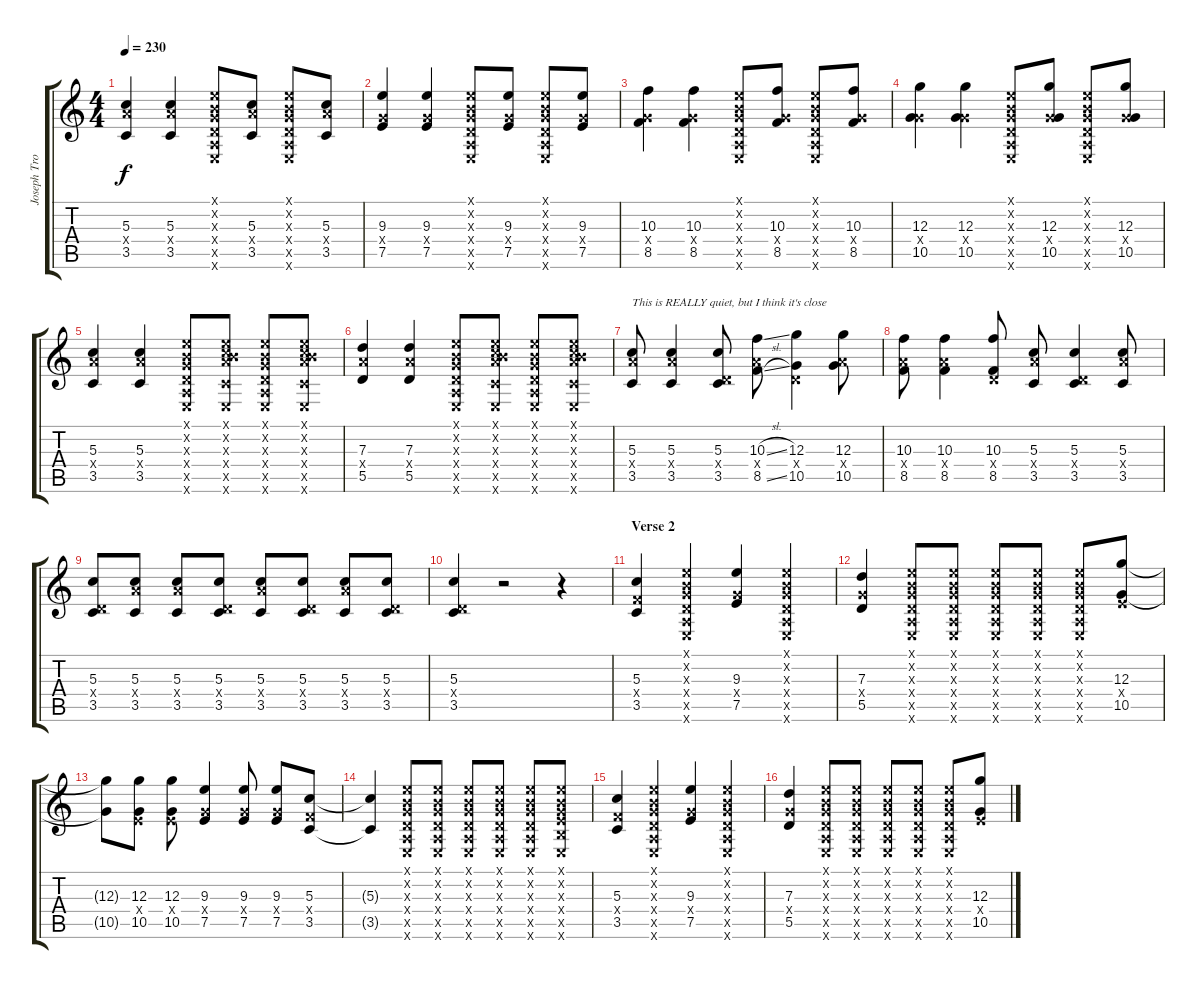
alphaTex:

\track ("Joseph Trohman (Lead Guitar)" "Joseph Tro") {instrument distortionguitar}
\staff {score tabs}
\tuning (E4 B3 G3 D3 A2 E2) {hide}
\ts (4 4)
\tempo 230
\clef g2
\ks c
(5.3 7.4{x} 3.5).4{dy f volume 8} (5.3 7.4{x} 3.5).4 (0.1{x} 0.2{x} 0.3{x} 0.4{x} 0.5{x} 0.6{x}).8 (5.3 7.4{x} 3.5).8 (0.1{x} 0.2{x} 0.3{x} 0.4{x} 0.5{x} 0.6{x}).8 (5.3 7.4{x} 3.5).8 |
(9.3 5.4{x} 7.5).4{volume 8} (9.3 5.4{x} 7.5).4 (0.1{x} 0.2{x} 0.3{x} 0.4{x} 0.5{x} 0.6{x}).8 (9.3 5.4{x} 7.5).8 (0.1{x} 0.2{x} 0.3{x} 0.4{x} 0.5{x} 0.6{x}).8 (9.3 5.4{x} 7.5).8 |
(10.3 5.4{x} 8.5).4{volume 8} (10.3 5.4{x} 8.5).4 (0.1{x} 0.2{x} 0.3{x} 0.4{x} 0.5{x} 0.6{x}).8 (10.3 5.4{x} 8.5).8 (0.1{x} 0.2{x} 0.3{x} 0.4{x} 0.5{x} 0.6{x}).8 (10.3 5.4{x} 8.5).8 |
(12.3 5.4{x} 10.5).4{volume 8} (12.3 5.4{x} 10.5).4 (0.1{x} 0.2{x} 0.3{x} 0.4{x} 0.5{x} 0.6{x}).8 (12.3 5.4{x} 10.5).8 (0.1{x} 0.2{x} 0.3{x} 0.4{x} 0.5{x} 0.6{x}).8 (12.3 5.4{x} 10.5).8 |
(5.3 7.4{x} 3.5).4{volume 8} (5.3 7.4{x} 3.5).4 (0.1{x} 0.2{x} 0.3{x} 0.4{x} 0.5{x} 0.6{x}).8 (0.1{x} 0.2{x} 5.3{x} 7.4{x} 3.5{x} 0.6{x}).8 (0.1{x} 0.2{x} 0.3{x} 0.4{x} 0.5{x} 0.6{x}).8 (0.1{x} 0.2{x} 5.3{x} 7.4{x} 3.5{x} 0.6{x}).8 |
(7.3 7.4{x} 5.5).4{volume 8} (7.3 7.4{x} 5.5).4 (0.1{x} 0.2{x} 0.3{x} 0.4{x} 0.5{x} 0.6{x}).8 (0.1{x} 0.2{x} 5.3{x} 7.4{x} 3.5{x} 0.6{x}).8 (0.1{x} 0.2{x} 0.3{x} 0.4{x} 0.5{x} 0.6{x}).8 (0.1{x} 0.2{x} 5.3{x} 7.4{x} 3.5{x} 0.6{x}).8 |
(5.3 7.4{x} 3.5).8{txt "This is REALLY quiet, but I think it's close" volume 8} (5.3 7.4{x} 3.5).4 (5.3 0.4{x} 3.5).8 (10.3{sl} 7.4{x} 8.5{sl}).8 (12.3 0.4{x} 10.5).4 (12.3 7.4{x} 10.5).8 |
(10.3 7.4{x} 8.5).8{volume 8} (10.3 7.4{x} 8.5).4 (10.3 0.4{x} 8.5).8 (5.3 7.4{x} 3.5).8 (5.3 0.4{x} 3.5).4 (5.3 7.4{x} 3.5).8 |
(5.3 0.4{x} 3.5).8{volume 8} (5.3 7.4{x} 3.5).8 (5.3 7.4{x} 3.5).8 (5.3 0.4{x} 3.5).8 (5.3 7.4{x} 3.5).8 (5.3 0.4{x} 3.5).8 (5.3 7.4{x} 3.5).8 (5.3 0.4{x} 3.5).8 |
(5.3 0.4{x} 3.5).4{volume 9} r.2 r.4 |
\section ("" "Verse 2")
(5.3 3.4{x} 3.5).4 (0.1{x} 0.2{x} 0.3{x} 0.4{x} 0.5{x} 0.6{x}).4 (9.3 5.4{x} 7.5).4 (0.1{x} 0.2{x} 0.3{x} 0.4{x} 0.5{x} 0.6{x}).4 |
(7.3 5.4{x} 5.5).4 (0.1{x} 0.2{x} 0.3{x} 0.4{x} 0.5{x} 0.6{x}).8 (0.1{x} 0.2{x} 0.3{x} 0.4{x} 0.5{x} 0.6{x}).8 (0.1{x} 0.2{x} 0.3{x} 0.4{x} 0.5{x} 0.6{x}).8 (0.1{x} 0.2{x} 0.3{x} 0.4{x} 0.5{x} 0.6{x}).8 (0.1{x} 0.2{x} 0.3{x} 0.4{x} 0.5{x} 0.6{x}).8 (12.3 2.4{x} 10.5).8 |
(12.3{t} 10.5{t}).8 (12.3 2.4{x} 10.5).8 (12.3 2.4{x} 10.5).8 (9.3 5.4{x} 7.5).4 (9.3 5.4{x} 7.5).8 (9.3 5.4{x} 7.5).8 (5.3 3.4{x} 3.5).8 |
(5.3{t} 3.5{t}).4 (0.1{x} 0.2{x} 0.3{x} 0.4{x} 0.5{x} 0.6{x}).8 (0.1{x} 0.2{x} 0.3{x} 0.4{x} 0.5{x} 0.6{x}).8 (0.1{x} 0.2{x} 0.3{x} 0.4{x} 0.5{x} 0.6{x}).8 (0.1{x} 0.2{x} 0.3{x} 0.4{x} 0.5{x} 0.6{x}).8 (0.1{x} 0.2{x} 0.3{x} 0.4{x} 0.5{x} 0.6{x}).8 (0.1{x} 0.2{x} 0.3{x} 2.4{x} 2.5{x} 0.6{x}).8 |
(5.3 3.4{x} 3.5).4 (0.1{x} 0.2{x} 0.3{x} 0.4{x} 0.5{x} 0.6{x}).4 (9.3 5.4{x} 7.5).4 (0.1{x} 0.2{x} 0.3{x} 0.4{x} 0.5{x} 0.6{x}).4 |
(7.3 5.4{x} 5.5).4 (0.1{x} 0.2{x} 0.3{x} 0.4{x} 0.5{x} 0.6{x}).8 (0.1{x} 0.2{x} 0.3{x} 0.4{x} 0.5{x} 0.6{x}).8 (0.1{x} 0.2{x} 0.3{x} 0.4{x} 0.5{x} 0.6{x}).8 (0.1{x} 0.2{x} 0.3{x} 0.4{x} 0.5{x} 0.6{x}).8 (0.1{x} 0.2{x} 0.3{x} 0.4{x} 0.5{x} 0.6{x}).8 (12.3 2.4{x} 10.5).8
